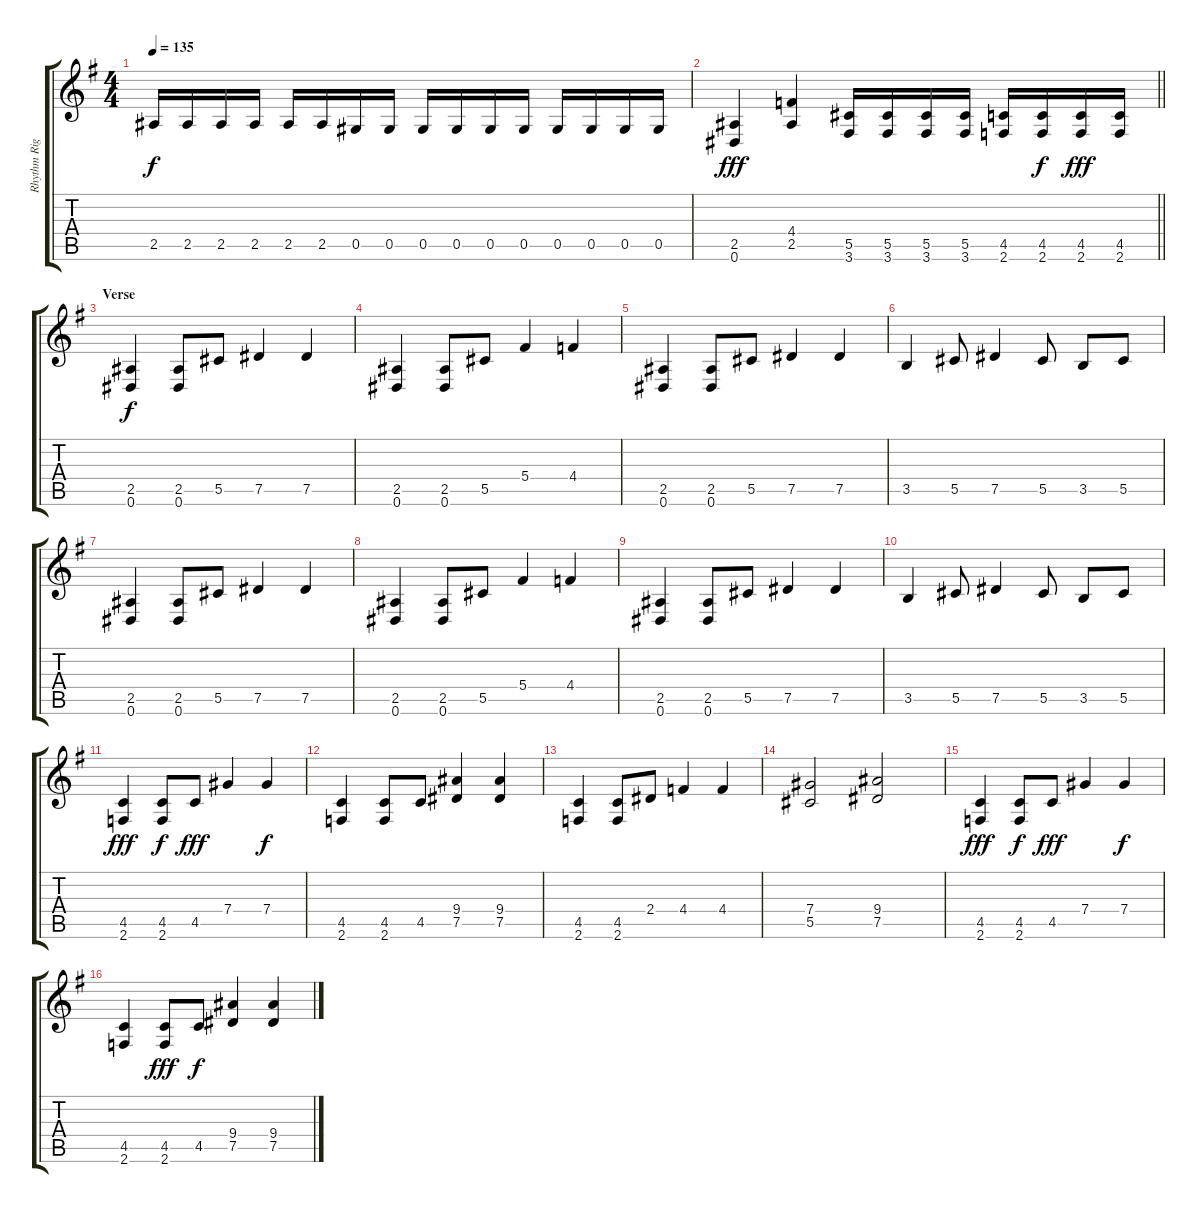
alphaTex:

\track ("Rhythm Right" "Rhythm Rig") {instrument distortionguitar}
\staff {score tabs}
\tuning (Eb4 Bb3 Gb3 Db3 Ab2 Eb2) {hide}
\ts (4 4)
\tempo 135
\clef g2
\ks g
2.5.16{dy f} 2.5.16 2.5.16 2.5.16 2.5.16 2.5.16 0.5.16 0.5.16 0.5.16 0.5.16 0.5.16 0.5.16 0.5.16 0.5.16 0.5.16 0.5.16 |
\barLineRight lightlight
(2.5 0.6).4{dy fff} (4.4 2.5).4 (5.5 3.6).16 (5.5 3.6).16 (5.5 3.6).16 (5.5 3.6).16 (4.5 2.6).16 (4.5 2.6).16{dy f} (4.5 2.6).16{dy fff} (4.5 2.6).16 |
\section ("" "Verse")
(2.5 0.6).4{dy f} (2.5 0.6).8 5.5.8 7.5.4 7.5.4 |
(2.5 0.6).4 (2.5 0.6).8 5.5.8 5.4.4 4.4.4 |
(2.5 0.6).4 (2.5 0.6).8 5.5.8 7.5.4 7.5.4 |
3.5.4 5.5.8 7.5.4 5.5.8 3.5.8 5.5.8 |
(2.5 0.6).4 (2.5 0.6).8 5.5.8 7.5.4 7.5.4 |
(2.5 0.6).4 (2.5 0.6).8 5.5.8 5.4.4 4.4.4 |
(2.5 0.6).4 (2.5 0.6).8 5.5.8 7.5.4 7.5.4 |
3.5.4 5.5.8 7.5.4 5.5.8 3.5.8 5.5.8 |
(4.5 2.6).4{dy fff} (4.5 2.6).8{dy f} 4.5.8{dy fff} 7.4.4 7.4.4{dy f} |
(4.5 2.6).4 (4.5 2.6).8 4.5.8 (9.4 7.5).4 (9.4 7.5).4 |
(4.5 2.6).4 (4.5 2.6).8 2.4.8 4.4.4 4.4.4 |
(7.4 5.5).2 (9.4 7.5).2 |
(4.5 2.6).4{dy fff} (4.5 2.6).8{dy f} 4.5.8{dy fff} 7.4.4 7.4.4{dy f} |
(4.5 2.6).4 (4.5 2.6).8{dy fff} 4.5.8{dy f} (9.4 7.5).4 (9.4 7.5).4
